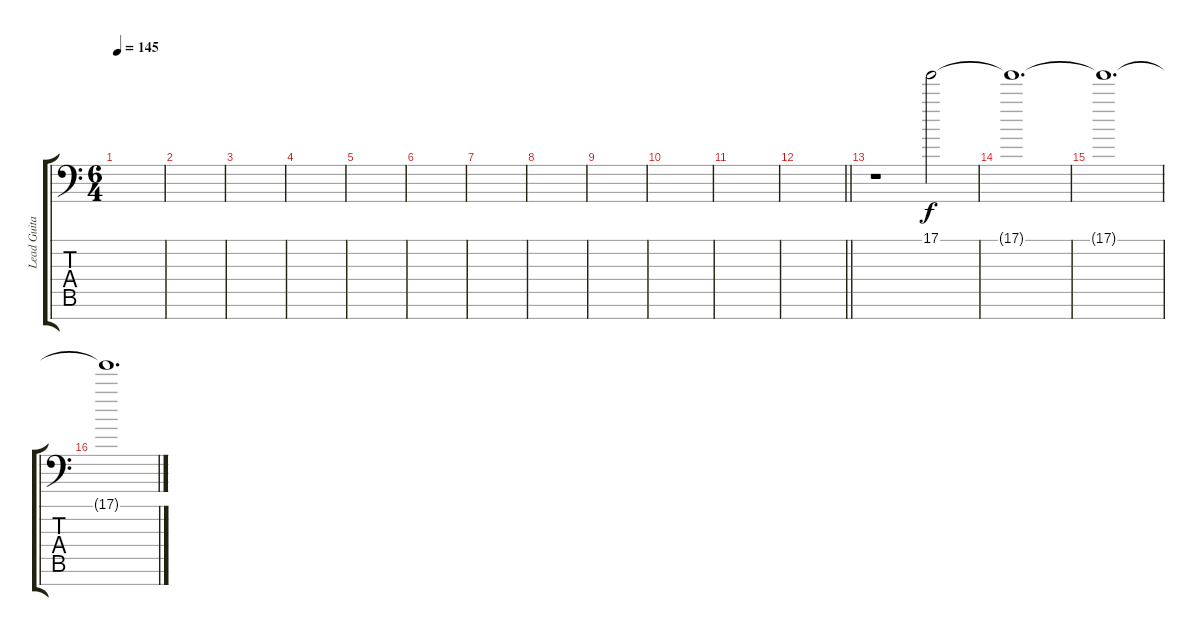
\track ("Lead Guitar #4 / Delay" "Lead Guita") {instrument distortionguitar}
\staff {score tabs}
\tuning (D4 A3 E3 D3 A2 E2 A1) {hide}
\ts (6 4)
\section ("" "")
\tempo 145
\clef f4
\ks c
|
|
|
|
|
|
|
|
|
|
|
\barLineRight lightlight
|
\section ("" "")
r.1{instrument electricguitarjazz} 17.1.2 |
17.1{t}.1{d} |
17.1{t}.1{d} |
17.1{t}.1{d}
